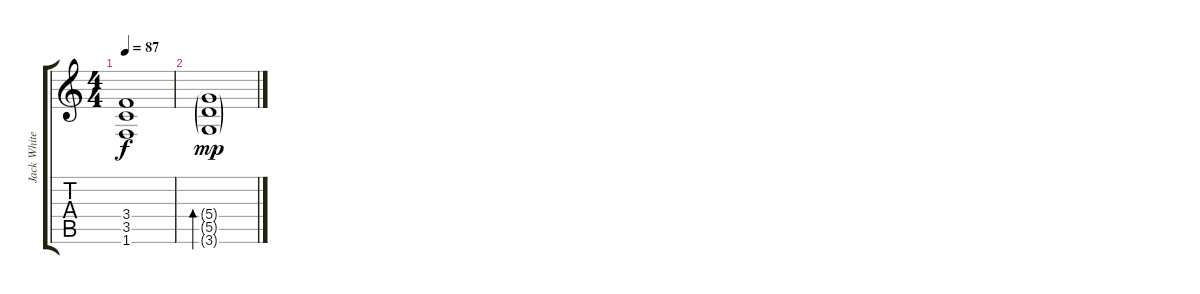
\track ("Jack White - Guitar" "Jack White") {instrument acousticguitarnylon}
\staff {score tabs}
\tuning (E4 B3 G3 D3 A2 E2) {hide}
\ts (4 4)
\tempo 87
\clef g2
\ks c
(3.4 3.5 1.6).1{dy f} |
(5.4{g} 5.5{g} 3.6{g}).1{bd 480 dy mp}
